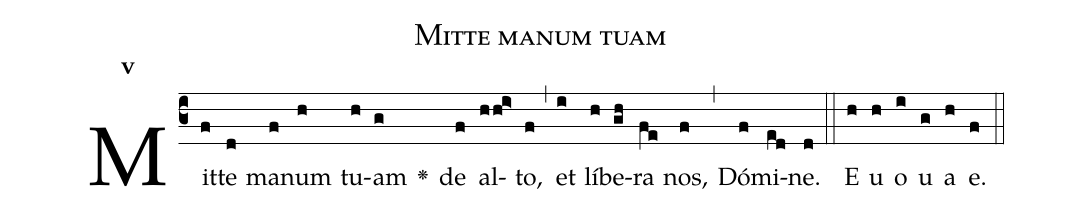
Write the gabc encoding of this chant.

name:Mitte manum tuam;
office-part:Antiphona;
mode:5;
%%
initial-style: 1;
name: Mitte manum tuam;
book: Antiphonae & Responsoria/Tomus III, p. 106;
occasion: Psalterium Hebdomada IV Feria V;
office-part: Vesperae Ant 1;
user-notes: ;
commentary: ;
annotation: 5a;
centering-scheme: english;
fontsize: 12;
font: OFLSortsMillGoudy;
height: 11;
width: 4.5;
%%
(c3)Mit(f)te(d) ma(f)num(h) tu(h)am(g) <v>\greheightstar</v>() de(f) al(hhi>)to,(f) (,) et(i) lí(h)be(gh)ra(fe) nos,(f) (,) Dó(f)mi(ed)ne.(d) (::)
E(h) u(h) o(i) u(g) a(h) e.(f) (::)
